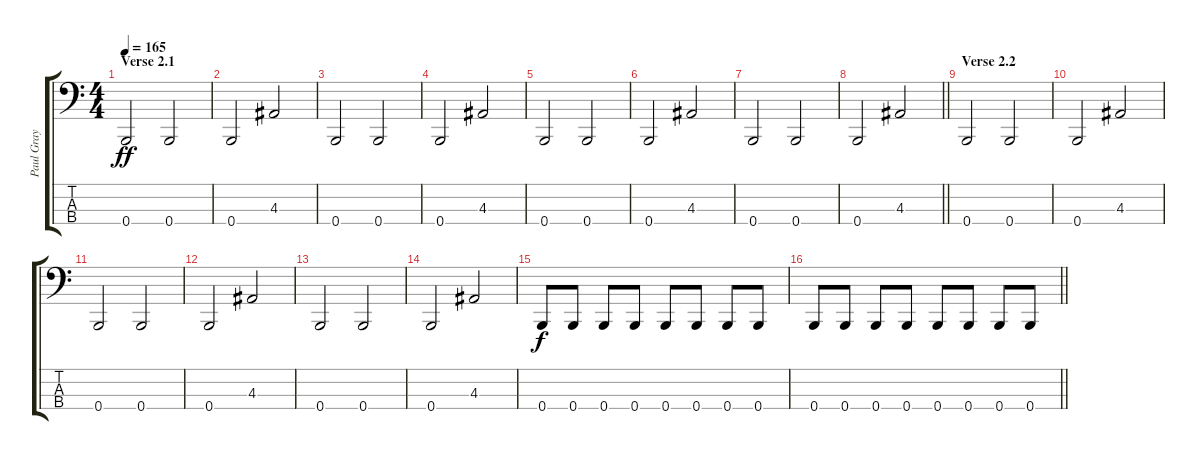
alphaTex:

\track ("Paul Gray" "Paul Gray") {instrument electricbasspick}
\staff {score tabs}
\tuning (E2 B1 Gb1 B0) {hide}
\ts (4 4)
\section ("" "Verse 2.1")
\tempo 165
\clef f4
\ks c
0.4.2{dy ff} 0.4.2 |
0.4.2 4.3.2 |
0.4.2 0.4.2 |
0.4.2 4.3.2 |
0.4.2 0.4.2 |
0.4.2 4.3.2 |
0.4.2 0.4.2 |
\barLineRight lightlight
0.4.2 4.3.2 |
\section ("" "Verse 2.2")
0.4.2 0.4.2 |
0.4.2 4.3.2 |
0.4.2 0.4.2 |
0.4.2 4.3.2 |
0.4.2 0.4.2 |
0.4.2 4.3.2 |
0.4.8{dy f} 0.4.8 0.4.8 0.4.8 0.4.8 0.4.8 0.4.8 0.4.8 |
\barLineRight lightlight
0.4.8 0.4.8 0.4.8 0.4.8 0.4.8 0.4.8 0.4.8 0.4.8
